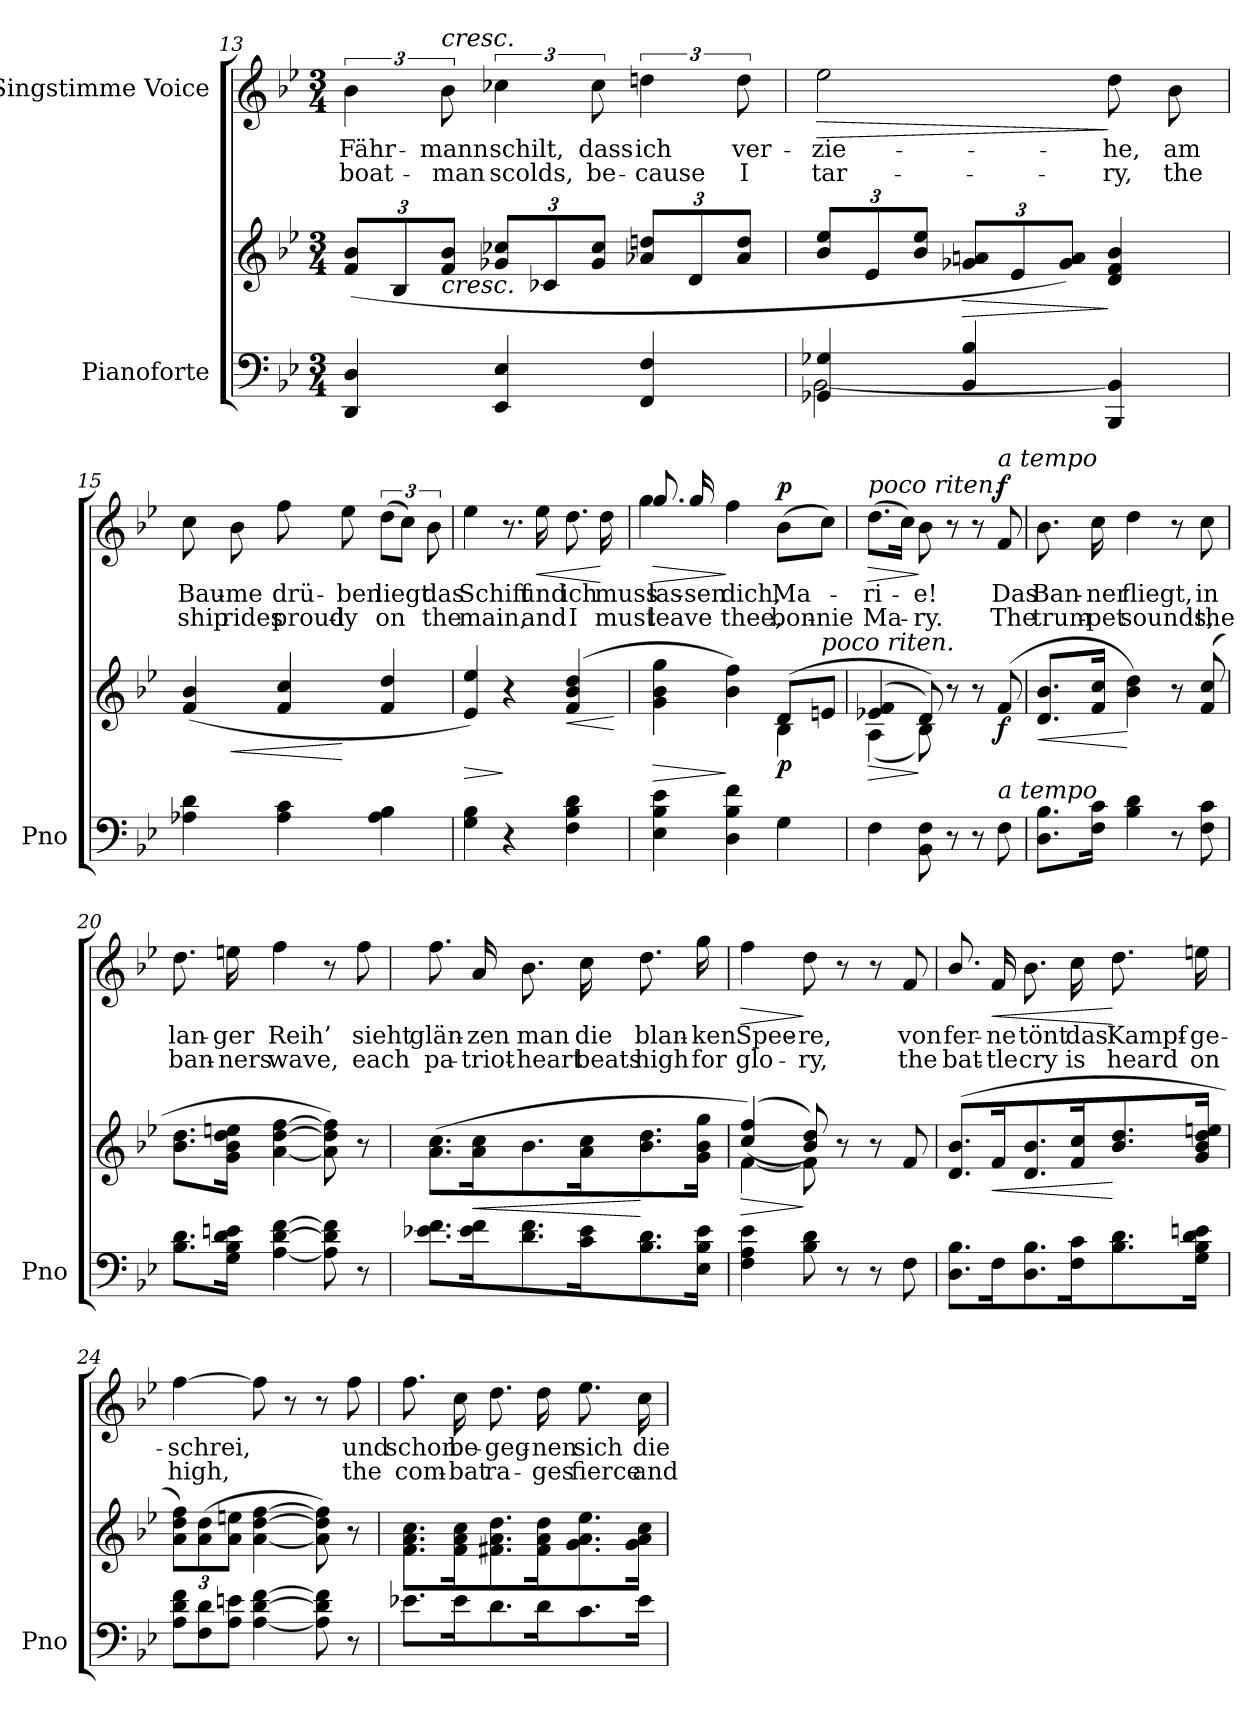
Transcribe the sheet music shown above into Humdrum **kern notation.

**kern	**kern	**dynam	**kern	**text	**text	**dynam
*part2	*part2	*part2	*part1	*part1	*part1	*part1
*staff3	*staff2	*staff2/3	*staff1	*staff1	*staff1	*staff1
*I"Pianoforte	*	*	*I"Singstimme Voice	*	*	*
*I'Pno	*	*	*	*	*	*
*clefF4	*clefG2	*	*clefG2	*	*	*
*k[b-e-]	*k[b-e-]	*	*k[b-e-]	*	*	*
*M3/4	*M3/4	*	*M3/4	*	*	*
*	*Xbrackettup	*	*	*	*	*
=13	=13	=13	=13	=13	=13	=13
4DD/ 4D/	(12f/ 12b-/L	.	6b-\	Fähr-	boat-	.
.	12B-/	.	.	.	.	.
!	!	!	!LO:TX:a:i:t=cresc.	!	!	!
!	!LO:TX:b:i:t=cresc.	!	!	!	!	!
.	12f/ 12b-/J	.	12b-\	-mann	-man	.
4EE-/ 4E-/	12g-X/ 12cc-X/L	.	6cc-X\	schilt,	scolds,	.
.	12c-X/	.	.	.	.	.
.	12g-/ 12cc-/J	.	12cc-\	dass	be-	.
4FF/ 4F/	12a-X/ 12ddn/L	.	6ddn\	ich	-cause	.
.	12d/	.	.	.	.	.
.	12a-/ 12dd/J	.	12dd\	ver-	I	.
=14	=14	=14	=14	=14	=14	=14
*^	*	*	*	*	*	*
!	!	!	!	!	!	!	!LO:HP:b
4GG-X/ 4G-X/	[2BB-\	12b-/ 12ee-/L	.	2ee-\	-zie-	tar-	>
.	.	12e-/	.	.	.	.	.
.	.	12b-/ 12ee-/J	.	.	.	.	.
!	!	!	!LO:HP:b	!	!	!	!
4BB-/ 4B-/	.	12g-X/ 12an/L	>	.	.	.	.
.	.	12e-/	.	.	.	.	.
.	.	12g-/ 12a/J)	.	.	.	.	.
4BBB-/ 4BB-/]	4ryy	4d/ 4f/ 4b-/	]	8dd\	-he,	-ry,	]
.	.	.	.	8b-\	am	the	.
*v	*v	*	*	*	*	*	*
=15	=15	=15	=15	=15	=15	=15
*	*^	*	*	*	*	*
4A-X\ 4d\	(>4f/ 4b-/	8ryy	.	8cc\	Bau-	ship	.
!	!	!	!LO:HP:b	!	!	!	!
.	.	8ryy	<	8b-\	-me	rides	.
4A-\ 4c\	4f/ 4cc/	8ryy	.	8ff\	drü-	proud-	.
.	.	8ryy	[	8ee-\	-ben	-ly	.
4A-\ 4B-\	4f/ 4dd/	8ryy	.	(12dd\L	liegt	on	.
.	.	.	.	12cc\J)	.	.	.
.	.	8ryy	.	.	.	.	.
.	.	.	.	12b-\	das	the	.
*	*v	*v	*	*	*	*	*
=16	=16	=16	=16	=16	=16	=16
!	!	!LO:HP:b	!	!	!	!
4G\ 4B-\	4e-/ 4ee-/)	>	4ee-\	Schiff	main,	.
4r	4r	]	8.r	.	.	.
!	!	!	!	!	!	!LO:HP:b
.	.	.	16ee-\	und	and	<
!	!	!LO:HP:b	!	!	!	!
4F\ 4B-\ 4d\	(>4f/ 4b-/ 4dd/	<	8.dd\	ich	I	.
.	.	.	16dd\	muss	must	[
.	.	[	.	.	.	.
=17	=17	=17	=17	=17	=17	=17
!	!	!LO:HP:b	!LO:N:head=solid	!	!	!LO:HP:b
*	*^	*	*^	*	*	*
4E-\ 4B-\ 4e-\	4g\ 4b-\ 4gg\	2ryy	>	8.gg/	4gg\	las-	leave	>
.	.	.	.	16gg/	.	-sen	.	.
4D\ 4B-\ 4f\	4b-\ 4ff\)	.	]	4ff\	2ryy	dich,	thee,	]
!	!	!	!LO:DY:b	!	!	!	!	!LO:DY:a
4G\	(8d/L	4B-\	p	(>8b-\L	.	Ma-	bon-	p
!	!LO:TX:i:t=poco  riten.	!	!	!	!	!	!	!
.	8en/J	.	.	8cc\J)	.	.	-nie	.
*	*	*	*	*v	*v	*	*	*
=18	=18	=18	=18	=18	=18	=18	=18
!	!	!	!	!LO:TX:a:i:t=poco riten.	!	!	!
!	!	!	!LO:HP:b	!	!	!	!LO:HP:b
4F\	(4e-X/ 4f/	(4A\	>	(8.dd\L	-ri-	Ma-	>
.	.	.	.	16cc\Jk)	.	.	.
8BB-\ 8F\	8d/))	8B-\)	]	8b-\	-e!	-ry.	]
8r	8r	8ryy	.	8r	.	.	.
8r	8r	4ryy	.	8r	.	.	.
!	!	!	!	!LO:TX:a:i:t=a tempo	!	!	!
!LO:TX:i:t=a tempo	!	!	!	!	!	!	!
!	!	!	!LO:DY:b	!	!	!	!LO:DY:a
8F\	(>8f/	.	f	8f/	Das	The	f
*	*v	*v	*	*	*	*	*
=19	=19	=19	=19	=19	=19	=19
!	!	!LO:HP:b	!	!	!	!
8.D\ 8.B-\L	8.d/ 8.b-/L	<	8.b-\	Ban-	trum-	.
16F\ 16c\Jk	16f/ 16cc/Jk	.	16cc\	-ner	-pet	.
4B-\ 4d\	4b-\ 4dd\)	[	4dd\	fliegt,	sounds,	.
8r	8r	.	8r	.	.	.
8F\ 8c\	(>8f/ 8cc/	.	8cc\	in	the	.
=20	=20	=20	=20	=20	=20	=20
8.B-\ 8.d\L	8.b-\ 8.dd\L	.	8.dd\	lan-	ban-	.
16G\ 16B-\ 16d\ 16en\Jk	16g\ 16b-\ 16dd\ 16een\Jk	.	16een\	-ger	-ners	.
[4A\ [4d\ [4f\	[4a\ [4dd\ [4ff\	.	4ff\	Reih’	wave,	.
8A\] 8d\] 8f\]	8a\] 8dd\] 8ff\])	.	8r	.	.	.
8r	8r	.	8ff\	sieht	each	.
=21	=21	=21	=21	=21	=21	=21
8.e-X\ 8.f\L	(8.a\ 8.cc\L	.	8.ff\	glän-	pa-	.
!	!	!LO:HP:b	!	!	!	!
16e-\ 16f\K	16a\ 16cc\K	<	16a/	-zen	-triot-	.
8.d\ 8.f\	8.b-\	.	8.b-\	man	-heart	.
16c\ 16e-\K	16a\ 16cc\K	.	16cc\	die	beats	.
8.B-\ 8.d\	8.b-\ 8.dd\	[	8.dd\	blan-	high	.
16E-\ 16B-\ 16e-\Jk	16g\ 16b-\ 16gg\Jk	.	16gg\	-ken	for	.
=22	=22	=22	=22	=22	=22	=22
!	!	!LO:HP:b	!	!	!	!LO:HP:b
*	*^	*	*	*	*	*
4F\ 4A\ 4e-\	(>(4cc/ 4ff/)	[4f\	>	4ff\	Spee-	glo-	>
8B-\ 8d\	8b-/ 8dd/))	8f\]	]	8dd\	-re,	-ry,	]
8r	8r	4.ryy	.	8r	.	.	.
8r	8r	.	.	8r	.	.	.
8F\	8f/	.	.	8f/	von	the	.
*	*v	*v	*	*	*	*	*
=23	=23	=23	=23	=23	=23	=23
8.D\ 8.B-\L	(>8.d/ 8.b-/L	.	8.b-/	fer-	bat-	.
!	!	!LO:HP:b	!	!	!	!LO:HP:b
16F\K	16f/K	<	16f/	-ne	-tle	<
8.D\ 8.B-\	8.d/ 8.b-/	.	8.b-\	tönt	cry	.
16F\ 16c\K	16f/ 16cc/K	.	16cc\	das	is	.
8.B-\ 8.d\	8.b-/ 8.dd/	[	8.dd\	Kampf-	heard	[
16G\ 16B-\ 16d\ 16en\Jk	16g/ 16b-/ 16dd/ 16een/Jk	.	16een\	-ge-	on	.
=24	=24	=24	=24	=24	=24	=24
*Xtuplet	*	*	*	*	*	*
12A\ 12d\ 12f\L	12a\ 12dd\ 12ff\L)	.	[4ff\	-schrei,	high,	.
12F\ 12d\	(12a\ 12dd\	.	.	.	.	.
12A\ 12en\J	12a\ 12een\J	.	.	.	.	.
[4A\ [4d\ [4f\	[4a\ [4dd\ [4ff\	.	8ff\]	.	.	.
.	.	.	8r	.	.	.
8A\] 8d\] 8f\]	8a\] 8dd\] 8ff\])	.	8r	.	.	.
8r	8r	.	8ff\	und	the	.
=25	=25	=25	=25	=25	=25	=25
8.e-X\L	8.f\ 8.a\ 8.cc\L	.	8.ff\	schon	com-	.
16e-\K	16f\ 16a\ 16cc\K	.	16cc\	be-	-bat	.
8.d\	8.f#X\ 8.a\ 8.dd\	.	8.dd\	-geg-	ra-	.
16d\K	16f#\ 16a\ 16dd\K	.	16dd\	-nen	-ges	.
8.c\	8.g\ 8.a\ 8.ee-\	.	8.ee-\	sich	fierce	.
16e-\Jk	16g\ 16a\ 16cc\Jk	.	16cc\	die	and	.
=	=	=	=	=	=	=
*-	*-	*-	*-	*-	*-	*-
